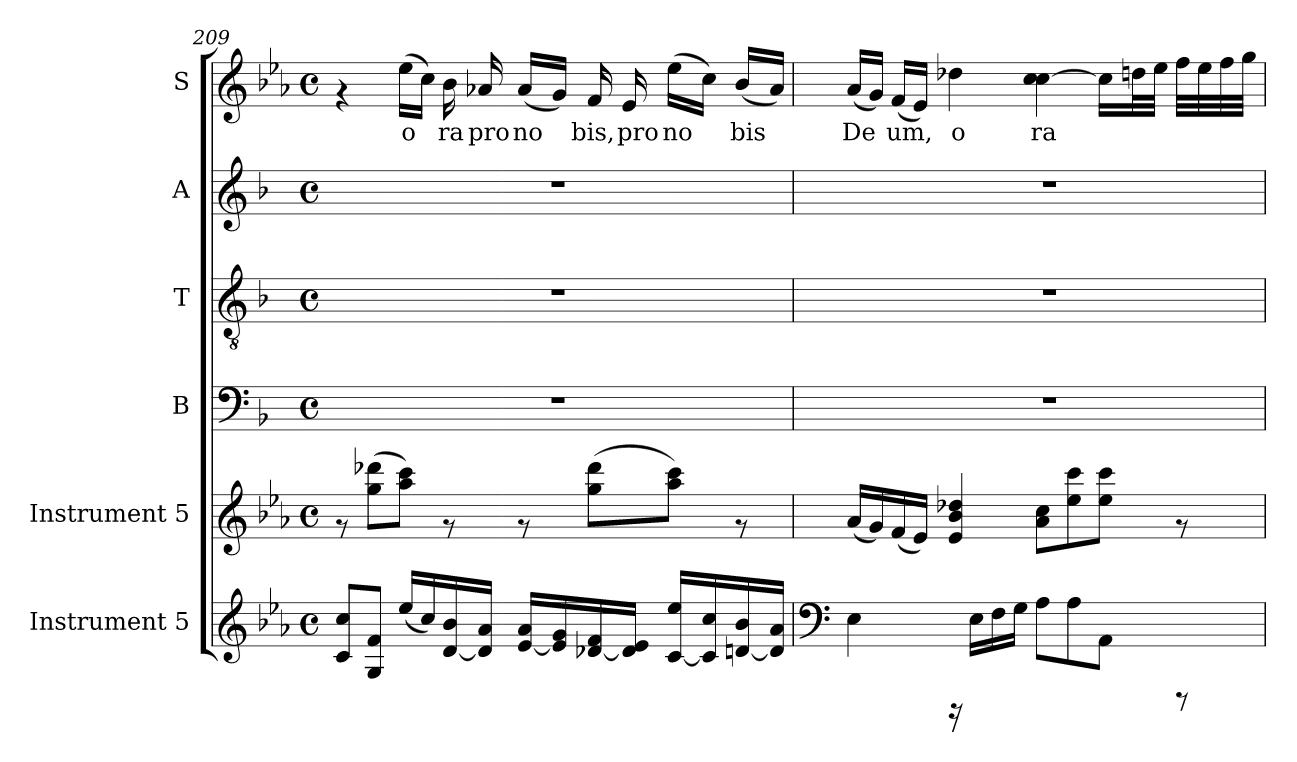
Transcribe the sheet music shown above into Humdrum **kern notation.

**kern	**kern	**kern	**kern	**kern	**kern	**text
*part6	*part5	*part4	*part3	*part2	*part1	*part1
*staff6	*staff5	*staff4	*staff3	*staff2	*staff1	*staff1
*I"Instrument 5	*I"Instrument 5	*I"B	*I"T	*I"A	*I"S	*
*	*	*I'B	*I'T	*I'A	*I'S	*
!!LO:PB:g=z
*clefG2	*clefG2	*clefF4	*clefGv2	*clefG2	*clefG2	*
*k[b-e-a-]	*k[b-e-a-]	*k[b-]	*k[b-]	*k[b-]	*k[b-e-a-]	*
*E-:	*E-:	*F:	*F:	*F:	*E-:	*
*M4/4	*M4/4	*M4/4	*M4/4	*M4/4	*M4/4	*
*met(c)	*met(c)	*met(c)	*met(c)	*met(c)	*met(c)	*
=209	=209	=209	=209	=209	=209	=209
8cc/ 8c/L	8rf	1r	1r	1r	4rf	.
8f/ 8G/J	(>8ddd-X\ 8gg\L	.	.	.	.	.
!	!	!	!	!	!	!LO:LY:b:cj
(<16ee-/L	8ccc\ 8aa-\J)	.	.	.	(>16ee-\L	o
!	!	!	!	!	!	!LO:LY:b:cj
16cc/)	.	.	.	.	16cc\J)	.
!	!	!	!	!	!	!LO:LY:b:cj
16b-/ [<16d/	8rf	.	.	.	16b-\	ra
!	!	!	!	!	!	!LO:LY:b:cj
16a-/ 16d/]J	.	.	.	.	16a-X/	pro
!	!	!	!	!	!	!LO:LY:b:cj
16a-/ [<16e-/L	8rf	.	.	.	(<16a-/L	no
!	!	!	!	!	!	!LO:LY:b:cj
16e-/] 16g/	.	.	.	.	16g/J)	.
!	!	!	!	!	!	!LO:LY:b:cj
[<16d-X/ 16f/	(>8gg\ 8ddd-\L	.	.	.	16f/	bis,
!	!	!	!	!	!	!LO:LY:b:cj
16d-/] 16e-/J	.	.	.	.	16e-/	pro
!	!	!	!	!	!	!LO:LY:b:cj
[<16c/ 16ee-/L	8aa-\ 8ccc\J)	.	.	.	(>16ee-\L	no
!	!	!	!	!	!	!LO:LY:b:cj
16cc/ 16c/]	.	.	.	.	16cc\J)	.
!	!	!	!	!	!	!LO:LY:b:cj
[<16dn/ 16b-/	8rf	.	.	.	(<16b-/L	bis
!	!	!	!	!	!	!LO:LY:b:cj
16d/] 16a-/J	.	.	.	.	16a-/J)	.
=210	=210	=210	=210	=210	=210	=210
*clefF4	*	*	*	*	*	*
!	!	!	!	!	!	!LO:LY:b:cj
4E-\	(<16a-/L	1r	1r	1r	(<16a-/L	De
!	!	!	!	!	!	!LO:LY:b:cj
.	16g/)	.	.	.	16g/J)	.
!	!	!	!	!	!	!LO:LY:b:cj
.	(<16f/	.	.	.	(<16f/L	um,
!	!	!	!	!	!	!LO:LY:b:cj
.	16e-/J)	.	.	.	16e-/J)	.
!	!	!	!	!	!	!LO:LY:b:cj
16rBBBB	4b-/ 4e-/ 4dd-X/	.	.	.	4dd-X\	o
16E-\L	.	.	.	.	.	.
16F\	.	.	.	.	.	.
16G\J	.	.	.	.	.	.
!	!	!	!	!	!	!LO:LY:b:cj
8A-\L	8cc\ 8a-\L	.	.	.	4cc\ [>4cc\	ra
8A-\	8ccc\ 8ee-\	.	.	.	.	.
!	!	!	!	!	!	!LO:LY:b:cj
8AA-\J	8ccc\ 8ee-\J	.	.	.	16cc\L]	.
!	!	!	!	!	!	!LO:LY:b:cj
.	.	.	.	.	32ddn\	.
!	!	!	!	!	!	!LO:LY:b:cj
.	.	.	.	.	32ee-\J	.
!	!	!	!	!	!	!LO:LY:b:cj
8rCCC	8rf	.	.	.	32ff\L	.
!	!	!	!	!	!	!LO:LY:b:cj
.	.	.	.	.	32ee-\	.
!	!	!	!	!	!	!LO:LY:b:cj
.	.	.	.	.	32ff\	.
!	!	!	!	!	!	!LO:LY:b:cj
.	.	.	.	.	32gg\J	.
=	=	=	=	=	=	=
*-	*-	*-	*-	*-	*-	*-
